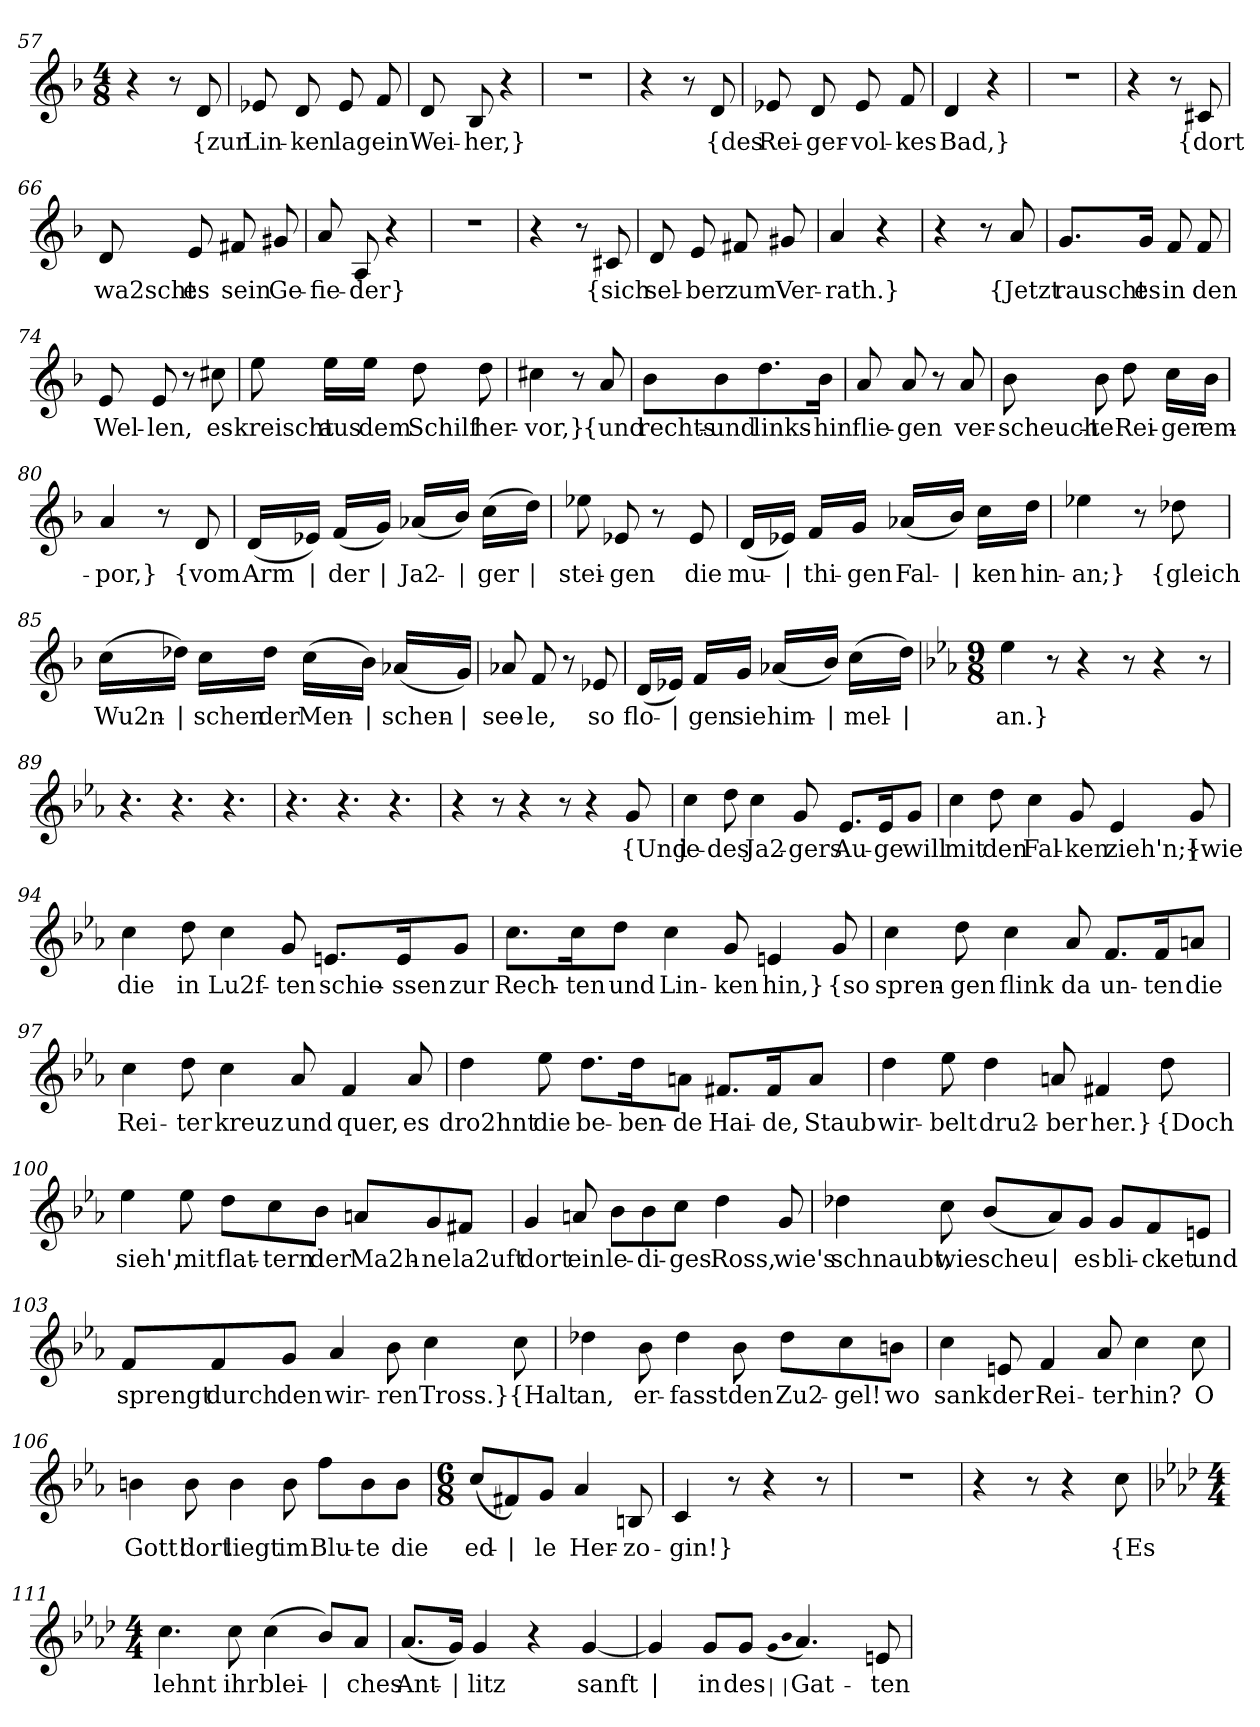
**kern	**text
*part1	*part1
*staff1	*staff1
*clefG2	*
*k[b-]	*
*M4/8	*
=57	=57
4r	.
8r	.
8d	{zur
=58	=58
8e-X	Lin-
8d	-ken
8e-	lag
8f	ein
=59	=59
8d	Wei-
8B-	-her,}
4r	.
=60	=60
2r	.
=61	=61
4r	.
8r	.
8d	{des
=62	=62
8e-X	Rei-
8d	-ger-
8e-	-vol-
8f	-kes
=63	=63
4d	Bad,}
4r	.
=64	=64
2r	.
=65	=65
4r	.
8r	.
8c#X	{dort
=66	=66
8d	wa2scht
8e	es
8f#X	sein
8g#X	Ge-
=67	=67
8a	-fie-
8A	-der}
4r	.
=68	=68
2r	.
=69	=69
4r	.
8r	.
8c#X	{sich
=70	=70
8d	sel-
8e	-ber
8f#X	zum
8g#X	Ver-
=71	=71
4a	-rath.}
4r	.
=72	=72
4r	.
8r	.
8a	{Jetzt
=73	=73
8.g/L	rauscht
16g/Jk	es
8f	in
8f	den
=74	=74
8e	Wel-
8e	-len,
8r	.
8cc#X	es
=75	=75
8ee	kreischt
16ee\LL	aus
16ee\JJ	dem
8dd	Schilf
8dd	her-
=76	=76
4cc#X	-vor,}
8r	.
8a	{und
=77	=77
8b-	rechts-
8b-	-und
8.dd	links-
16b-Jk	-hin
=78	=78
8a	flie-
8a	-gen
8r	.
8a	ver-
=79	=79
8b-	-scheuch-
8b-	-te
8dd	Rei-
16cc\LL	-ger
16b-\JJ	em-
=80	=80
4a	-por,}
8r	.
8d	{vom
=81	=81
(16d/LL	Arm
16e-X/JJ)	|
(16f/LL	der
16g/JJ)	|
(16a-X/LL	Ja2-
16b-/JJ)	|
(16cc\LL	-ger
16dd\JJ)	|
=82	=82
8ee-X	stei-
8e-X	-gen
8r	.
8e-	die
=83	=83
(16d/LL	mu-
16e-X/JJ)	|
16f/LL	-thi-
16g/JJ	-gen
(16a-X/LL	Fal-
16b-/JJ)	|
16cc\LL	-ken
16dd\JJ	hin-
=84	=84
4ee-X	-an;}
8r	.
8dd-X	{gleich
=85	=85
(16cc\LL	Wu2n-
16dd-X\JJ)	|
16cc\LL	-schen
16dd-\JJ	der
(16cc\LL	Men-
16b-\JJ)	|
(16a-X/LL	-schen-
16g/JJ)	|
=86	=86
8a-X	-see-
8f	-le,
8r	.
8e-X	so
=87	=87
(16d/LL	flo-
16e-X/JJ)	|
16f/LL	-gen
16g/JJ	sie
(16a-X/LL	him-
16b-/JJ)	|
(16cc\LL	-mel-
16dd\JJ)	|
=88	=88
*k[b-e-a-]	*
*M9/8	*
4ee-	-an.}
8r	.
4r	.
8r	.
4r	.
8r	.
=89	=89
4.r	.
4.r	.
4.r	.
=90	=90
4.r	.
4.r	.
4.r	.
=91	=91
4r	.
8r	.
4r	.
8r	.
4r	.
8g	{Und
=92	=92
4cc	je-
8dd	-des
4cc	Ja2-
8g	-gers
8.e-/L	Au-
16e-/K	-ge
8g/J	will
=93	=93
4cc	mit
8dd	den
4cc	Fal-
8g	-ken
4e-	zieh'n;}
8g	{wie
=94	=94
4cc	die
8dd	in
4cc	Lu2f-
8g	-ten
8.en/L	schie-
16e/K	-ssen
8g/J	zur
=95	=95
8.cc\L	Rech-
16cc\K	-ten
8dd\J	und
4cc	Lin-
8g	-ken
4en	hin,}
8g	{so
=96	=96
4cc	spren-
8dd	-gen
4cc	flink
8a-	da
8.f/L	un-
16f/K	-ten
8an/J	die
=97	=97
4cc	Rei-
8dd	-ter
4cc	kreuz
8a-	und
4f	quer,
8a-	es
=98	=98
4dd	dro2hnt
8ee-	die
8.dd\L	be-
16dd\K	-ben-
8an\J	-de
8.f#X/L	Hai-
16f#/K	-de,
8a/J	Staub
=99	=99
4dd	wir-
8ee-	-belt
4dd	dru2-
8an	-ber
4f#X	her.}
8dd	{Doch
=100	=100
4ee-	sieh',
8ee-	mit
8dd\L	flat-
8cc\	-tern
8b-\J	der
8an/L	Ma2h-
8g/	-ne
8f#X/J	la2uft
=101	=101
4g	dort
8an	ein
8b-\L	le-
8b-\	-di-
8cc\J	-ges
4dd	Ross,
8g	wie's
=102	=102
4dd-X	schnaubt,
8cc	wie
(8b-/L	scheu
8a-/)	|
8g/J	es
8g/L	bli-
8f/	-cket
8en/J	und
=103	=103
8f/L	sprengt
8f/	durch
8g/J	den
4a-	wir-
8b-	-ren
4cc	Tross.}
8cc	{Halt
=104	=104
4dd-X	an,
8b-	er-
4dd-	-fasst
8b-	den
8dd-\L	Zu2-
8cc\	-gel!
8bn\J	wo
=105	=105
4cc	sank
8en	der
4f	Rei-
8a-	-ter
4cc	hin?
8cc	O
=106	=106
4bn	Gott!
8b	dort
4b	liegt
8b	im
8ff\L	Blu-
8b\	-te
8b\J	die
=107	=107
*M6/8	*
(8cc/L	ed-
8f#X/)	|
8g/J	-le
4a-	Her-
8Bn	-zo-
=108	=108
4c	-gin!}
8r	.
4r	.
8r	.
=109	=109
2.r	.
=110	=110
4r	.
8r	.
4r	.
8cc	{Es
=111	=111
*k[b-e-a-d-]	*
*M4/4	*
4.cc	lehnt
8cc	ihr
(4cc	blei-
8b-/L)	|
8a-/J	-ches
=112	=112
(8.a-/L	Ant-
16g/Jk)	|
4g	-litz
4r	.
[4g	sanft
=113	=113
4g]	|
8g/L	in
8g/J	des
(qg	|
qb-	|
4.a-)	Gat-
8en	-ten
=	=
*-	*-
